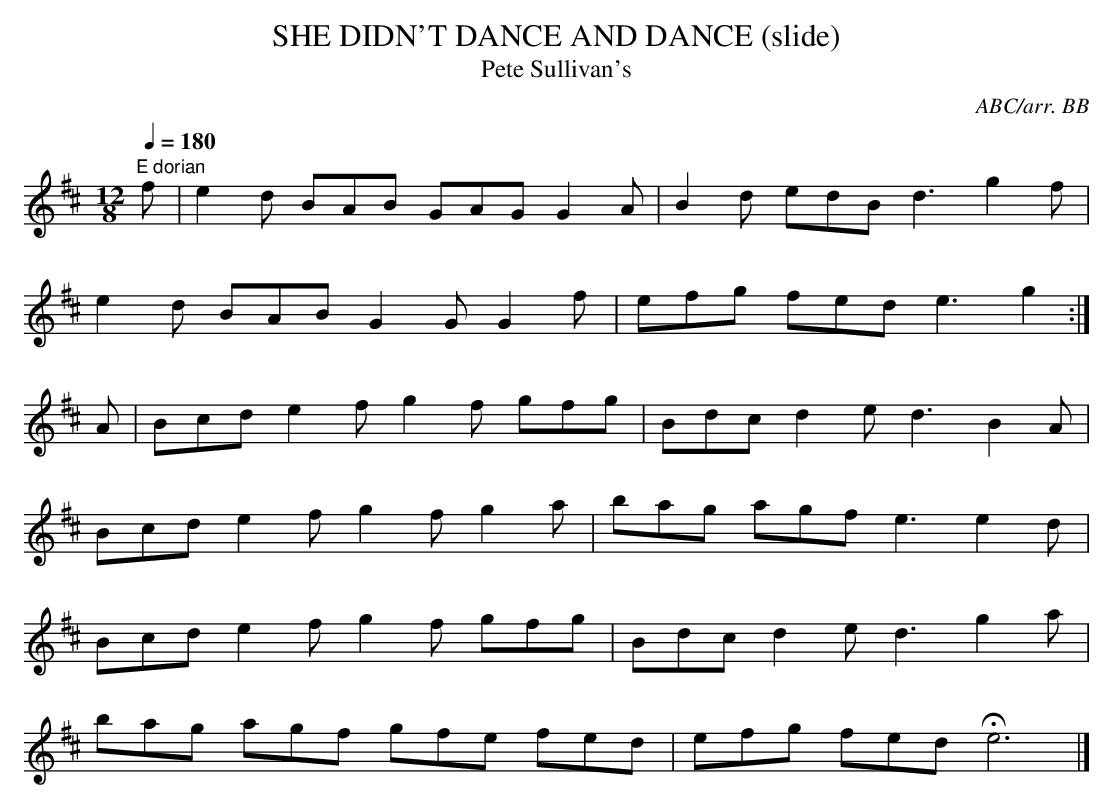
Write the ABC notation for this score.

X:1
T:SHE DIDN'T DANCE AND DANCE (slide)
T:Pete Sullivan's
C:ABC/arr. BB
Q:1/4=180
L:1/8
M:12/8
K:D
"E dorian"
f|e2d BAB GAG G2A|B2d edB d3 g2f|
e2d BAB G2G G2f|efg fed e3g2 :|
A|Bcd e2f g2f gfg|Bdc d2e d3 B2A|
Bcd e2f g2f g2a|bag agf e3 e2d|
Bcd e2f g2f gfg|Bdc d2e d3 g2a|
bag agf gfe fed|efg fed He6|]
